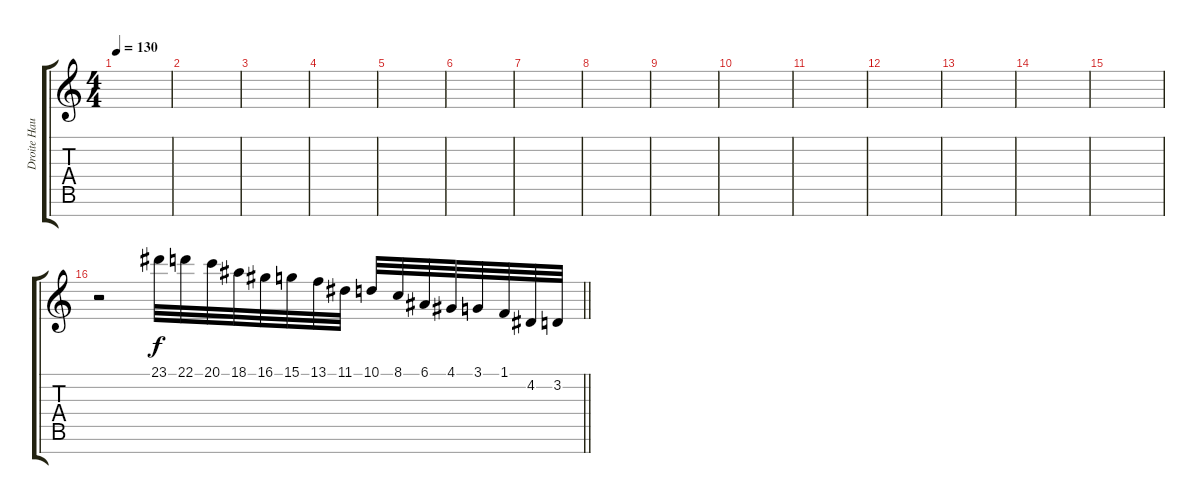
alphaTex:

\track ("Droite Haute" "Droite Hau") {instrument acousticgrandpiano}
\staff {score tabs}
\tuning (E4 B3 G3 D3 A2 E2 B1) {hide}
\ts (4 4)
\tempo 130
\clef g2
\ks c
|
|
|
|
|
|
|
|
|
|
|
|
|
|
|
\barLineRight lightlight
r.2 23.1.32 22.1.32 20.1.32 18.1.32 16.1.32 15.1.32 13.1.32 11.1.32 10.1.32 8.1.32 6.1.32 4.1.32 3.1.32 1.1.32 4.2.32 3.2.32
